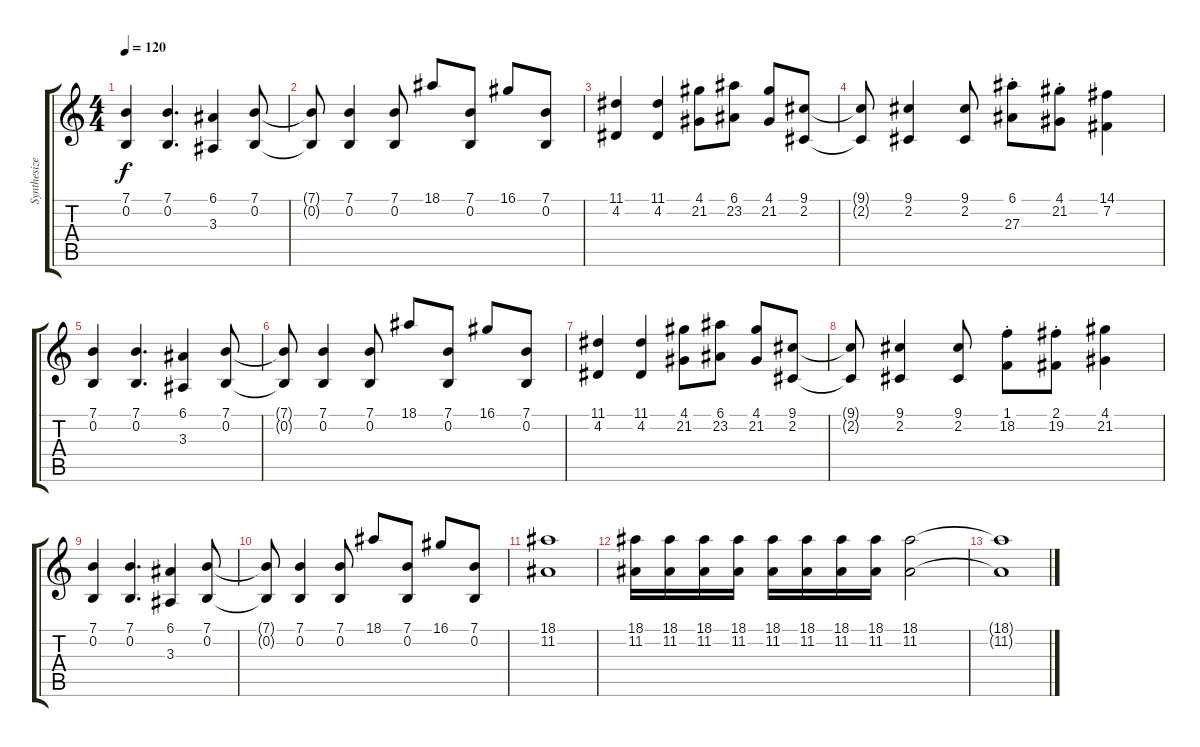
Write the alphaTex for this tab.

\track ("Synthesizer 1" "Synthesize") {instrument lead2sawtooth}
\staff {score tabs}
\tuning (E4 B3 G3 D3 A2 E2) {hide}
\ts (4 4)
\tempo 120
\clef g2
\ks c
(7.1 0.2).4{dy f} (7.1 0.2).4{d} (6.1 3.3).4 (7.1 0.2).8 |
(7.1{t} 0.2{t}).8 (7.1 0.2).4 (7.1 0.2).8 18.1.8 (7.1 0.2).8 16.1.8 (7.1 0.2).8 |
(11.1 4.2).4 (11.1 4.2).4 (4.1 21.2).8 (6.1 23.2).8 (4.1 21.2).8 (9.1 2.2).8 |
(9.1{t} 2.2{t}).8 (9.1 2.2).4 (9.1 2.2).8 (6.1{st} 27.3{st}).8 (4.1{st} 21.2{st}).8 (14.1 7.2).4 |
(7.1 0.2).4 (7.1 0.2).4{d} (6.1 3.3).4 (7.1 0.2).8 |
(7.1{t} 0.2{t}).8 (7.1 0.2).4 (7.1 0.2).8 18.1.8 (7.1 0.2).8 16.1.8 (7.1 0.2).8 |
(11.1 4.2).4 (11.1 4.2).4 (4.1 21.2).8 (6.1 23.2).8 (4.1 21.2).8 (9.1 2.2).8 |
(9.1{t} 2.2{t}).8 (9.1 2.2).4 (9.1 2.2).8 (1.1{st} 18.2{st}).8 (2.1{st} 19.2{st}).8 (4.1 21.2).4 |
(7.1 0.2).4 (7.1 0.2).4{d} (6.1 3.3).4 (7.1 0.2).8 |
(7.1{t} 0.2{t}).8 (7.1 0.2).4 (7.1 0.2).8 18.1.8 (7.1 0.2).8 16.1.8 (7.1 0.2).8 |
(18.1 11.2).1 |
(18.1 11.2).16 (18.1 11.2).16 (18.1 11.2).16 (18.1 11.2).16 (18.1 11.2).16 (18.1 11.2).16 (18.1 11.2).16 (18.1 11.2).16 (18.1 11.2).2 |
(18.1{t} 11.2{t}).1
